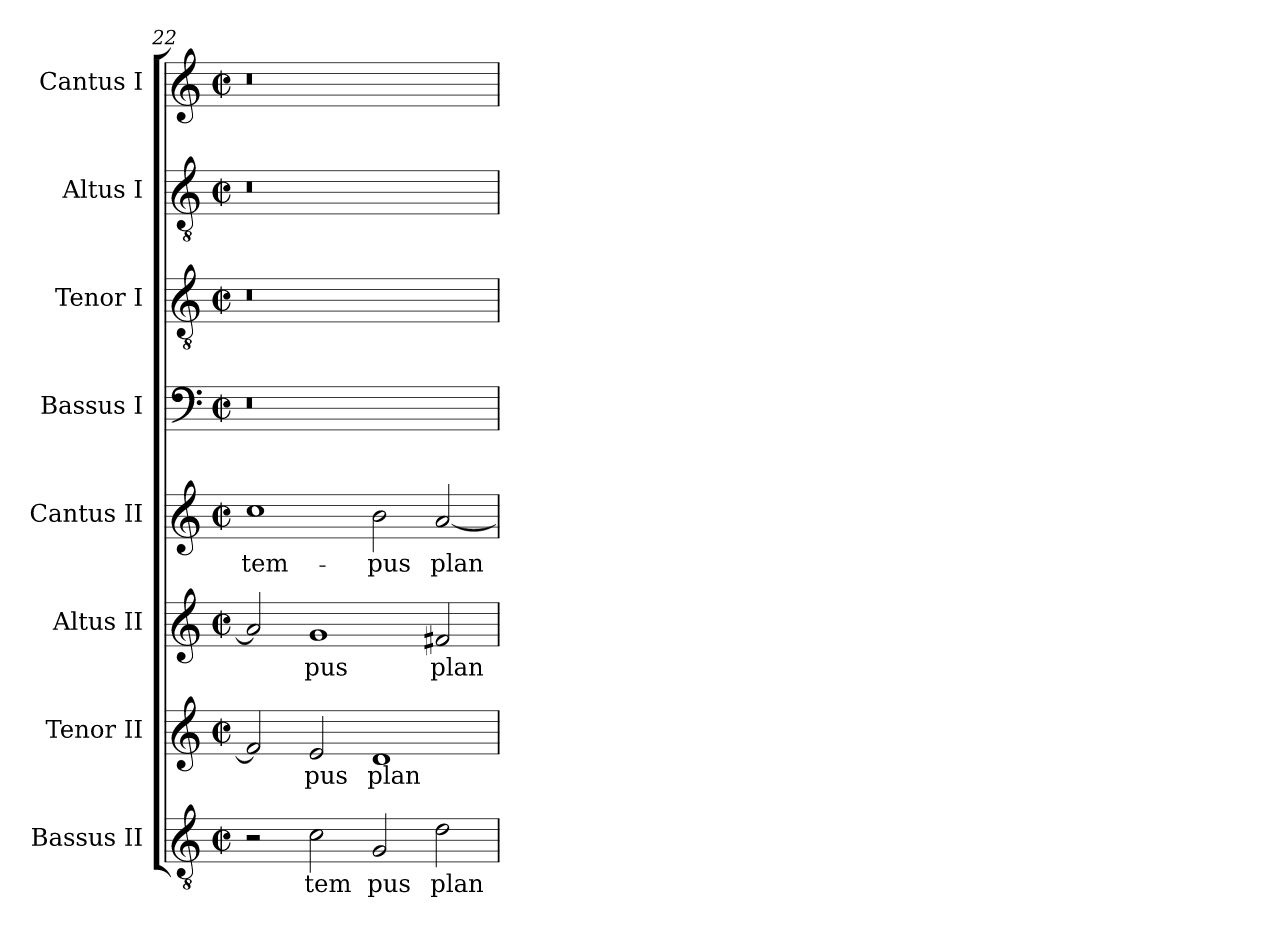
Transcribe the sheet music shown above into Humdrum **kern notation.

**kern	**text	**kern	**text	**kern	**text	**kern	**text	**kern	**kern	**kern	**kern
*part8	*part8	*part7	*part7	*part6	*part6	*part5	*part5	*part4	*part3	*part2	*part1
*staff8	*staff8	*staff7	*staff7	*staff6	*staff6	*staff5	*staff5	*staff4	*staff3	*staff2	*staff1
*I"Bassus II	*	*I"Tenor II	*	*I"Altus II	*	*I"Cantus II	*	*I"Bassus I	*I"Tenor I	*I"Altus I	*I"Cantus I
!!LO:PB:g=z
*clefGv2	*	*clefG2	*	*clefG2	*	*clefG2	*	*clefF4	*clefGv2	*clefGv2	*clefG2
*	*	*	*	*	*	*k[]	*	*	*	*	*
*	*	*	*	*	*	*C:	*	*	*	*	*
*M2/2	*	*M2/2	*	*M2/2	*	*M2/2	*	*M2/2	*M2/2	*M2/2	*M2/2
*met(c|)	*	*met(c|)	*	*met(c|)	*	*met(c|)	*	*met(c|)	*met(c|)	*met(c|)	*met(c|)
=22	=22	=22	=22	=22	=22	=22	=22	=22	=22	=22	=22
!	!	!	!	!	!	!	!LO:LY:b:cj	!	!	!	!
2r	.	2f/]	.	2a/]	.	1cc	tem-	0r	0r	0r	0r
!	!LO:LY:b:cj	!	!LO:LY:b:cj	!	!LO:LY:b:cj	!	!	!	!	!	!
2c\	tem	2e/	pus	1g	pus	.	.	.	.	.	.
!	!LO:LY:b:cj	!	!LO:LY:b:cj	!	!	!	!LO:LY:b:cj	!	!	!	!
2G/	pus	1d	plan	.	.	2b\	-pus	.	.	.	.
!	!LO:LY:b:cj	!	!	!	!LO:LY:b:cj	!	!LO:LY:b	!	!	!	!
2d\	plan	.	.	2f#X/	plan-	[<2a/	plan-	.	.	.	.
=	=	=	=	=	=	=	=	=	=	=	=
*-	*-	*-	*-	*-	*-	*-	*-	*-	*-	*-	*-
